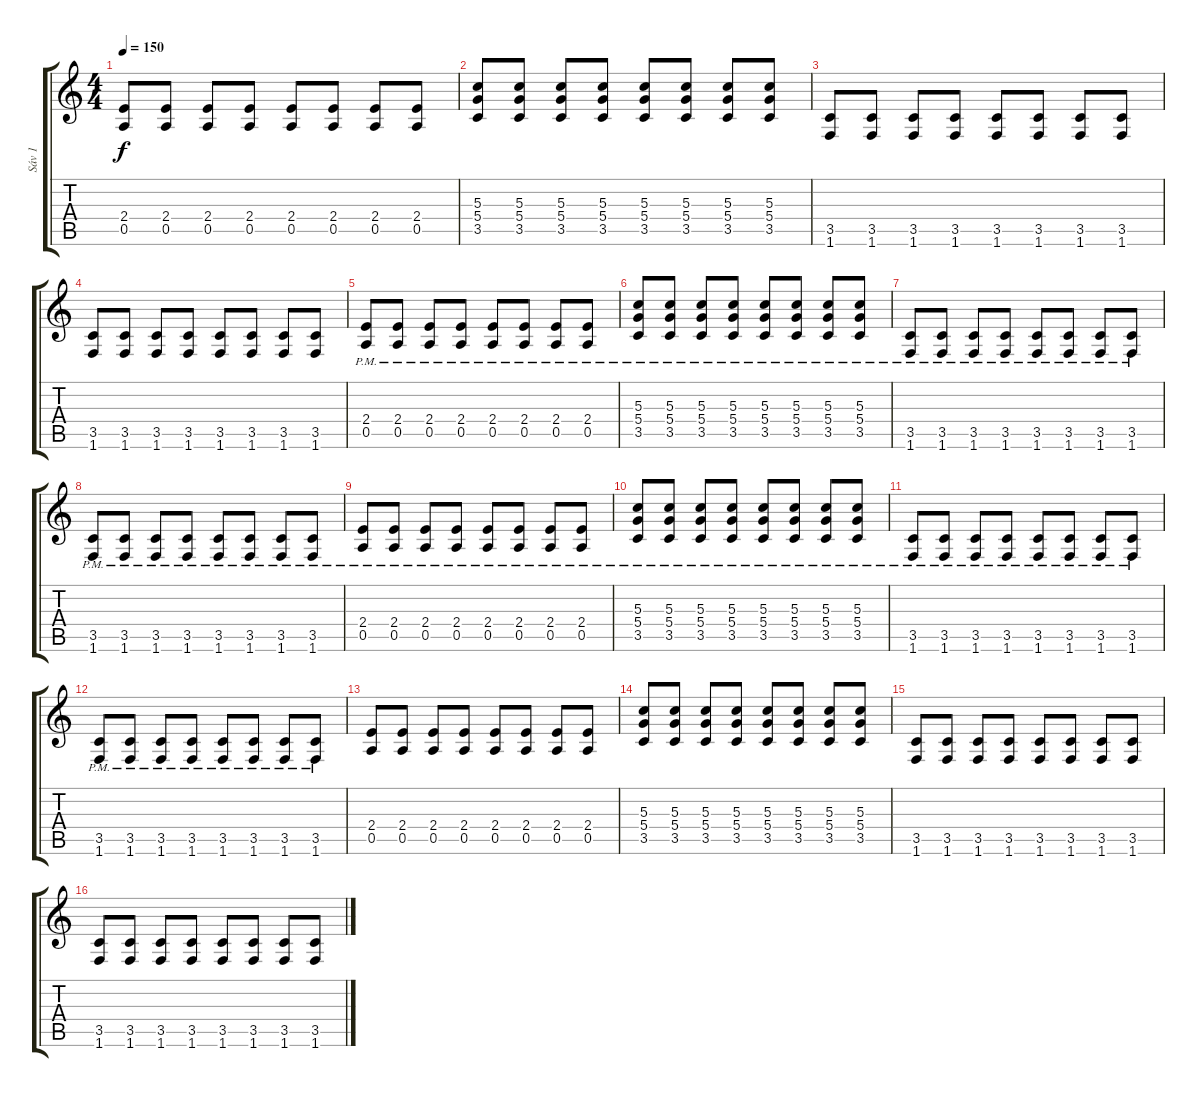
\track ("Sáv 1" "Sáv 1") {instrument distortionguitar}
\staff {score tabs}
\tuning (E4 B3 G3 D3 A2 E2) {hide}
\ts (4 4)
\tempo 150
\clef g2
\ks c
(2.4 0.5).8{dy f} (2.4 0.5).8 (2.4 0.5).8 (2.4 0.5).8 (2.4 0.5).8 (2.4 0.5).8 (2.4 0.5).8 (2.4 0.5).8 |
(5.3 5.4 3.5).8 (5.3 5.4 3.5).8 (5.3 5.4 3.5).8 (5.3 5.4 3.5).8 (5.3 5.4 3.5).8 (5.3 5.4 3.5).8 (5.3 5.4 3.5).8 (5.3 5.4 3.5).8 |
(3.5 1.6).8 (3.5 1.6).8 (3.5 1.6).8 (3.5 1.6).8 (3.5 1.6).8 (3.5 1.6).8 (3.5 1.6).8 (3.5 1.6).8 |
(3.5 1.6).8 (3.5 1.6).8 (3.5 1.6).8 (3.5 1.6).8 (3.5 1.6).8 (3.5 1.6).8 (3.5 1.6).8 (3.5 1.6).8 |
(2.4{pm} 0.5{pm}).8 (2.4{pm} 0.5{pm}).8 (2.4{pm} 0.5{pm}).8 (2.4{pm} 0.5{pm}).8 (2.4{pm} 0.5{pm}).8 (2.4{pm} 0.5{pm}).8 (2.4{pm} 0.5{pm}).8 (2.4{pm} 0.5{pm}).8 |
(5.3{pm} 5.4{pm} 3.5{pm}).8 (5.3{pm} 5.4{pm} 3.5{pm}).8 (5.3{pm} 5.4{pm} 3.5{pm}).8 (5.3{pm} 5.4{pm} 3.5{pm}).8 (5.3{pm} 5.4{pm} 3.5{pm}).8 (5.3{pm} 5.4{pm} 3.5{pm}).8 (5.3{pm} 5.4{pm} 3.5{pm}).8 (5.3{pm} 5.4{pm} 3.5{pm}).8 |
(3.5{pm} 1.6{pm}).8 (3.5{pm} 1.6{pm}).8 (3.5{pm} 1.6{pm}).8 (3.5{pm} 1.6{pm}).8 (3.5{pm} 1.6{pm}).8 (3.5{pm} 1.6{pm}).8 (3.5{pm} 1.6{pm}).8 (3.5{pm} 1.6{pm}).8 |
(3.5{pm} 1.6{pm}).8 (3.5{pm} 1.6{pm}).8 (3.5{pm} 1.6{pm}).8 (3.5{pm} 1.6{pm}).8 (3.5{pm} 1.6{pm}).8 (3.5{pm} 1.6{pm}).8 (3.5{pm} 1.6{pm}).8 (3.5{pm} 1.6{pm}).8 |
(2.4{pm} 0.5{pm}).8 (2.4{pm} 0.5{pm}).8 (2.4{pm} 0.5{pm}).8 (2.4{pm} 0.5{pm}).8 (2.4{pm} 0.5{pm}).8 (2.4{pm} 0.5{pm}).8 (2.4{pm} 0.5{pm}).8 (2.4{pm} 0.5{pm}).8 |
(5.3{pm} 5.4{pm} 3.5{pm}).8 (5.3{pm} 5.4{pm} 3.5{pm}).8 (5.3{pm} 5.4{pm} 3.5{pm}).8 (5.3{pm} 5.4{pm} 3.5{pm}).8 (5.3{pm} 5.4{pm} 3.5{pm}).8 (5.3{pm} 5.4{pm} 3.5{pm}).8 (5.3{pm} 5.4{pm} 3.5{pm}).8 (5.3{pm} 5.4{pm} 3.5{pm}).8 |
(3.5{pm} 1.6{pm}).8 (3.5{pm} 1.6{pm}).8 (3.5{pm} 1.6{pm}).8 (3.5{pm} 1.6{pm}).8 (3.5{pm} 1.6{pm}).8 (3.5{pm} 1.6{pm}).8 (3.5{pm} 1.6{pm}).8 (3.5{pm} 1.6{pm}).8 |
(3.5{pm} 1.6{pm}).8 (3.5{pm} 1.6{pm}).8 (3.5{pm} 1.6{pm}).8 (3.5{pm} 1.6{pm}).8 (3.5{pm} 1.6{pm}).8 (3.5{pm} 1.6{pm}).8 (3.5{pm} 1.6{pm}).8 (3.5{pm} 1.6{pm}).8 |
(2.4 0.5).8 (2.4 0.5).8 (2.4 0.5).8 (2.4 0.5).8 (2.4 0.5).8 (2.4 0.5).8 (2.4 0.5).8 (2.4 0.5).8 |
(5.3 5.4 3.5).8 (5.3 5.4 3.5).8 (5.3 5.4 3.5).8 (5.3 5.4 3.5).8 (5.3 5.4 3.5).8 (5.3 5.4 3.5).8 (5.3 5.4 3.5).8 (5.3 5.4 3.5).8 |
(3.5 1.6).8 (3.5 1.6).8 (3.5 1.6).8 (3.5 1.6).8 (3.5 1.6).8 (3.5 1.6).8 (3.5 1.6).8 (3.5 1.6).8 |
(3.5 1.6).8 (3.5 1.6).8 (3.5 1.6).8 (3.5 1.6).8 (3.5 1.6).8 (3.5 1.6).8 (3.5 1.6).8 (3.5 1.6).8
